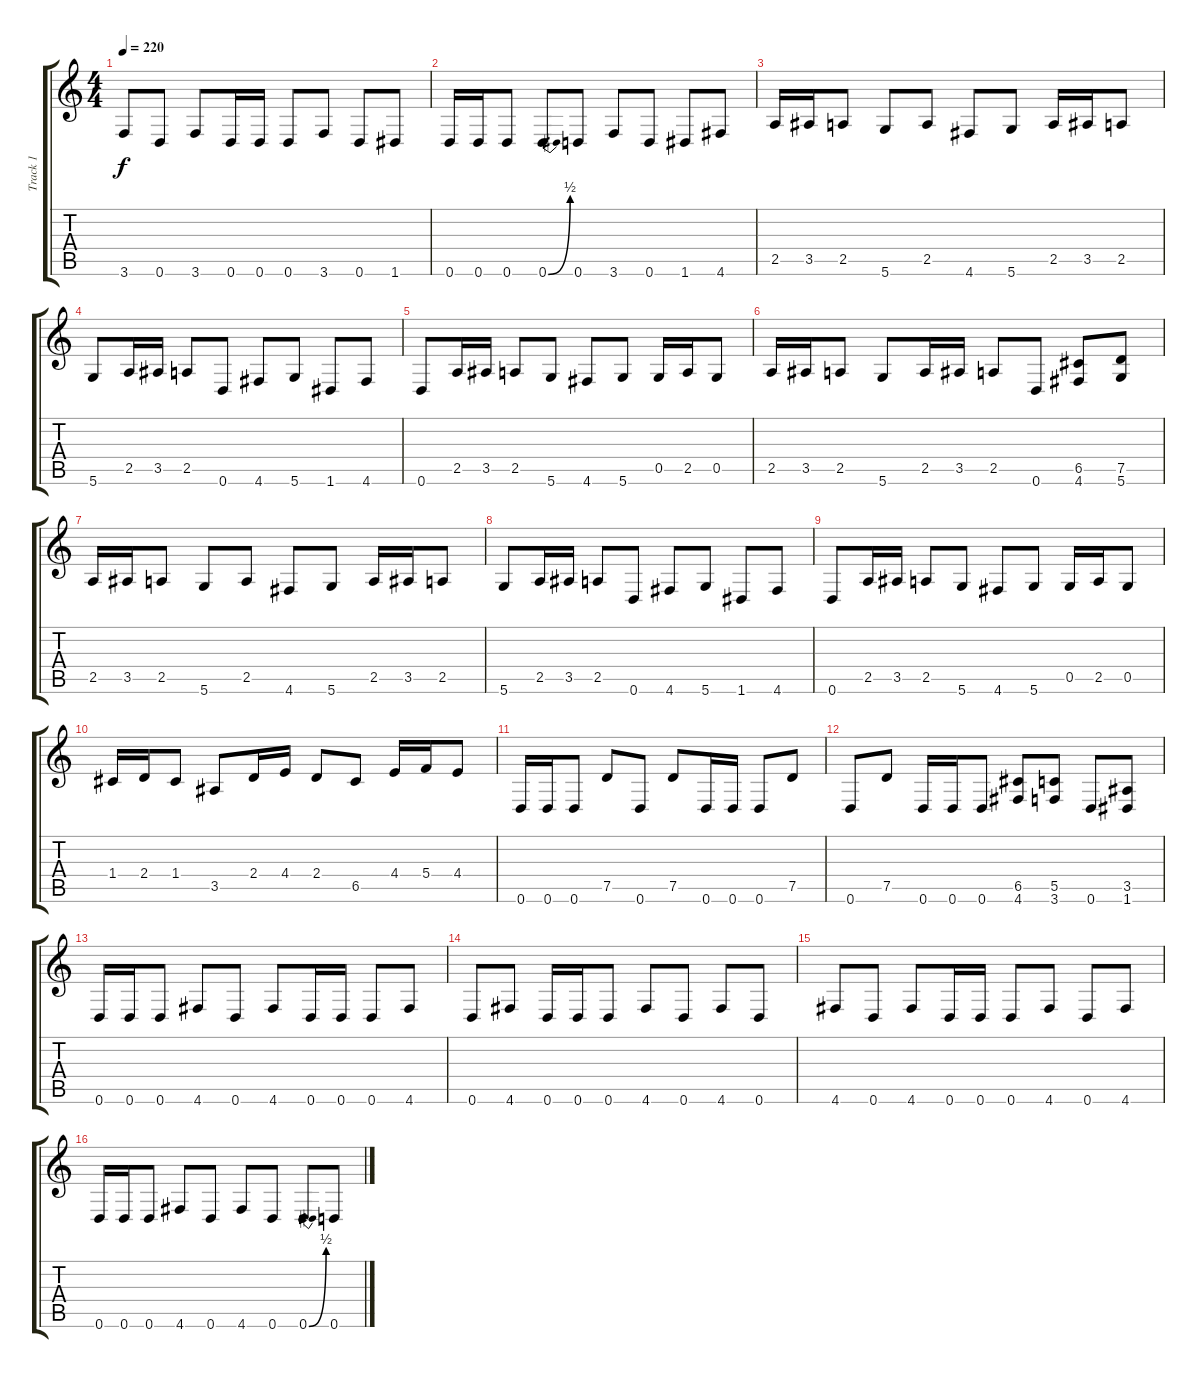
\track ("Track 1" "Track 1") {instrument overdrivenguitar}
\staff {score tabs}
\tuning (D4 A3 F3 C3 G2 D2) {hide}
\ts (4 4)
\tempo 220
\clef g2
\ks c
3.6.8{dy f} 0.6.8 3.6.8 0.6.16 0.6.16 0.6.8 3.6.8 0.6.8 1.6.8 |
0.6.16 0.6.16 0.6.8 0.6{be (bend 0 0 60 2)}.8 0.6.8 3.6.8 0.6.8 1.6.8 4.6.8 |
2.5.16 3.5.16 2.5.8 5.6.8 2.5.8 4.6.8 5.6.8 2.5.16 3.5.16 2.5.8 |
5.6.8 2.5.16 3.5.16 2.5.8 0.6.8 4.6.8 5.6.8 1.6.8 4.6.8 |
0.6.8 2.5.16 3.5.16 2.5.8 5.6.8 4.6.8 5.6.8 0.5.16 2.5.16 0.5.8 |
2.5.16 3.5.16 2.5.8 5.6.8 2.5.16 3.5.16 2.5.8 0.6.8 (6.5 4.6).8 (7.5 5.6).8 |
2.5.16 3.5.16 2.5.8 5.6.8 2.5.8 4.6.8 5.6.8 2.5.16 3.5.16 2.5.8 |
5.6.8 2.5.16 3.5.16 2.5.8 0.6.8 4.6.8 5.6.8 1.6.8 4.6.8 |
0.6.8 2.5.16 3.5.16 2.5.8 5.6.8 4.6.8 5.6.8 0.5.16 2.5.16 0.5.8 |
1.4.16 2.4.16 1.4.8 3.5.8 2.4.16 4.4.16 2.4.8 6.5.8 4.4.16 5.4.16 4.4.8 |
0.6.16 0.6.16 0.6.8 7.5.8 0.6.8 7.5.8 0.6.16 0.6.16 0.6.8 7.5.8 |
0.6.8 7.5.8 0.6.16 0.6.16 0.6.8 (6.5 4.6).8 (5.5 3.6).8 0.6.8 (3.5 1.6).8 |
0.6.16 0.6.16 0.6.8 4.6.8 0.6.8 4.6.8 0.6.16 0.6.16 0.6.8 4.6.8 |
0.6.8 4.6.8 0.6.16 0.6.16 0.6.8 4.6.8 0.6.8 4.6.8 0.6.8 |
4.6.8 0.6.8 4.6.8 0.6.16 0.6.16 0.6.8 4.6.8 0.6.8 4.6.8 |
0.6.16 0.6.16 0.6.8 4.6.8 0.6.8 4.6.8 0.6.8 0.6{be (bend 0 0 60 2)}.8 0.6.8
